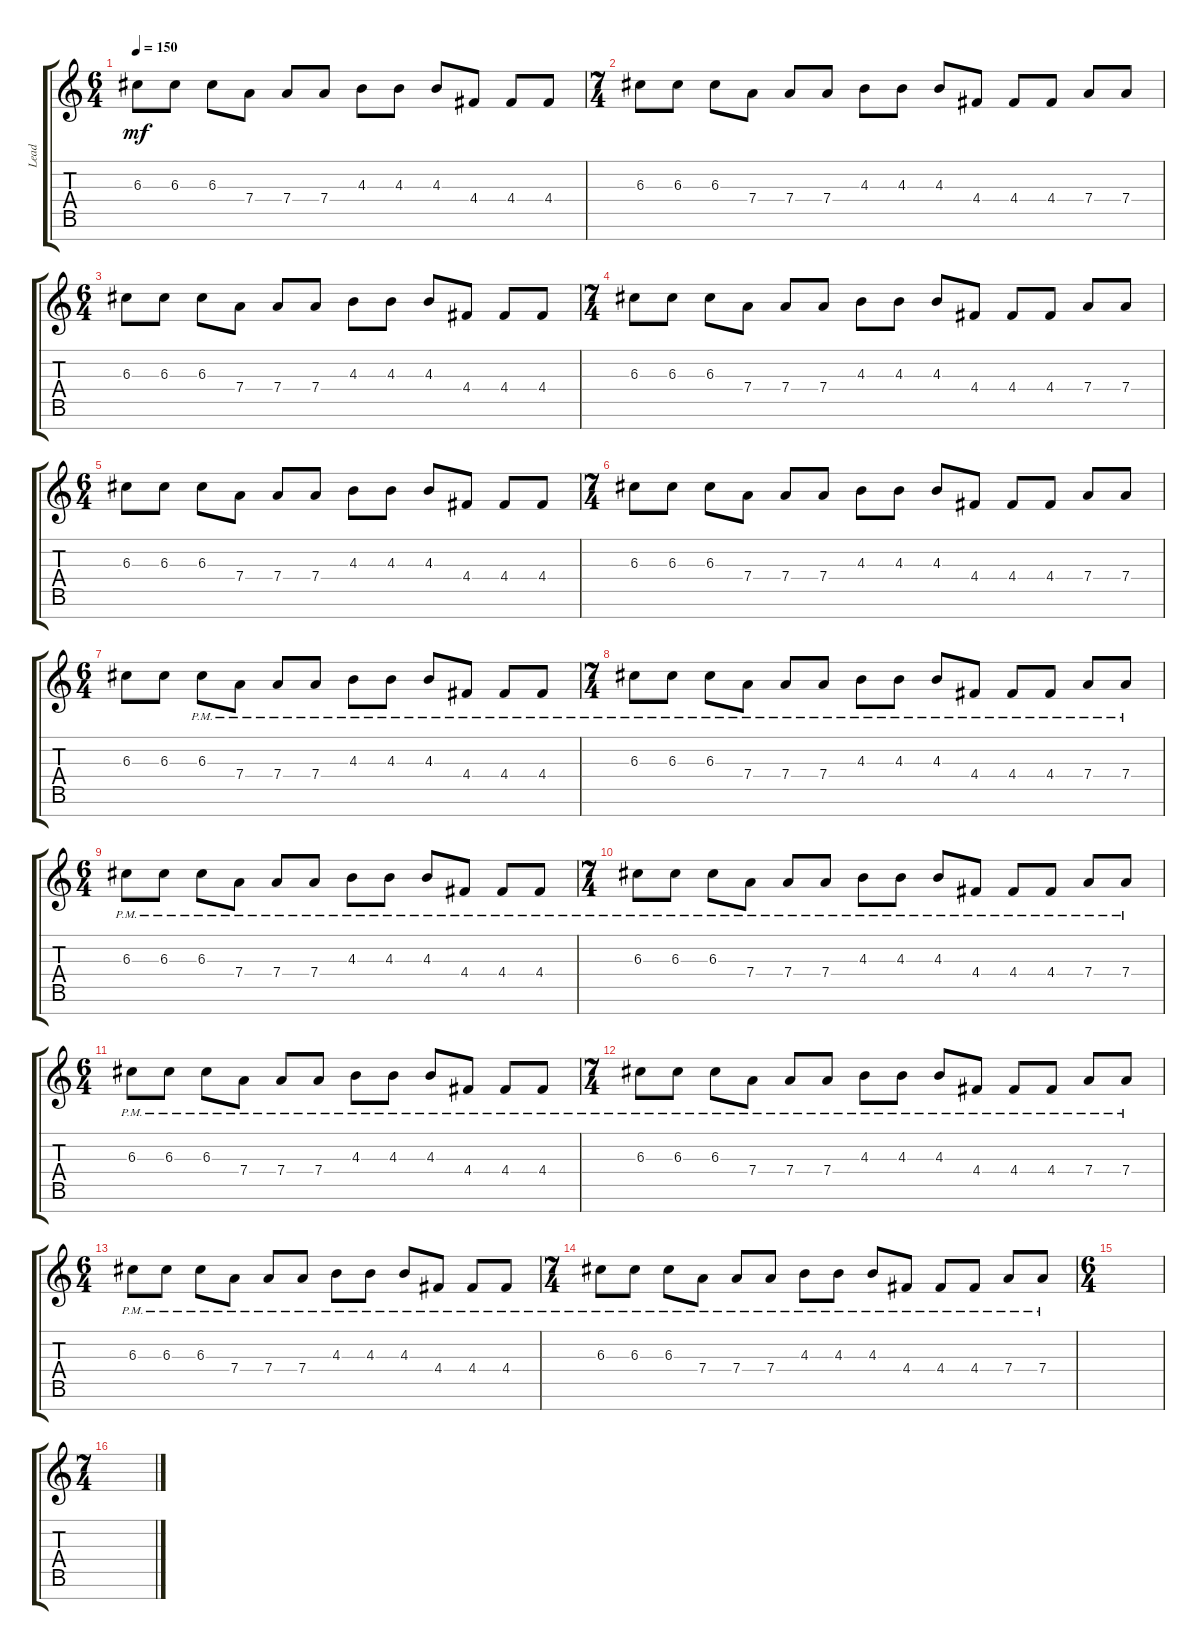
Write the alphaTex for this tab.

\track ("Lead" "Lead") {instrument distortionguitar}
\staff {score tabs}
\tuning (E4 B3 G3 D3 A2 E2 B1) {hide}
\ts (6 4)
\tempo 150
\clef g2
\ks c
6.3.8{dy mf} 6.3.8 6.3.8 7.4.8 7.4.8 7.4.8 4.3.8 4.3.8 4.3.8 4.4.8 4.4.8 4.4.8 |
\ts (7 4)
6.3.8 6.3.8 6.3.8 7.4.8 7.4.8 7.4.8 4.3.8 4.3.8 4.3.8 4.4.8 4.4.8 4.4.8 7.4.8 7.4.8 |
\ts (6 4)
6.3.8 6.3.8 6.3.8 7.4.8 7.4.8 7.4.8 4.3.8 4.3.8 4.3.8 4.4.8 4.4.8 4.4.8 |
\ts (7 4)
6.3.8 6.3.8 6.3.8 7.4.8 7.4.8 7.4.8 4.3.8 4.3.8 4.3.8 4.4.8 4.4.8 4.4.8 7.4.8 7.4.8 |
\ts (6 4)
6.3.8 6.3.8 6.3.8 7.4.8 7.4.8 7.4.8 4.3.8 4.3.8 4.3.8 4.4.8 4.4.8 4.4.8 |
\ts (7 4)
6.3.8 6.3.8 6.3.8 7.4.8 7.4.8 7.4.8 4.3.8 4.3.8 4.3.8 4.4.8 4.4.8 4.4.8 7.4.8 7.4.8 |
\ts (6 4)
6.3.8 6.3.8 6.3{pm}.8 7.4{pm}.8 7.4{pm}.8 7.4{pm}.8 4.3{pm}.8 4.3{pm}.8 4.3{pm}.8 4.4{pm}.8 4.4{pm}.8 4.4{pm}.8 |
\ts (7 4)
6.3{pm}.8 6.3{pm}.8 6.3{pm}.8 7.4{pm}.8 7.4{pm}.8 7.4{pm}.8 4.3{pm}.8 4.3{pm}.8 4.3{pm}.8 4.4{pm}.8 4.4{pm}.8 4.4{pm}.8 7.4{pm}.8 7.4{pm}.8 |
\ts (6 4)
6.3{pm}.8 6.3{pm}.8 6.3{pm}.8 7.4{pm}.8 7.4{pm}.8 7.4{pm}.8 4.3{pm}.8 4.3{pm}.8 4.3{pm}.8 4.4{pm}.8 4.4{pm}.8 4.4{pm}.8 |
\ts (7 4)
6.3{pm}.8 6.3{pm}.8 6.3{pm}.8 7.4{pm}.8 7.4{pm}.8 7.4{pm}.8 4.3{pm}.8 4.3{pm}.8 4.3{pm}.8 4.4{pm}.8 4.4{pm}.8 4.4{pm}.8 7.4{pm}.8 7.4{pm}.8 |
\ts (6 4)
6.3{pm}.8 6.3{pm}.8 6.3{pm}.8 7.4{pm}.8 7.4{pm}.8 7.4{pm}.8 4.3{pm}.8 4.3{pm}.8 4.3{pm}.8 4.4{pm}.8 4.4{pm}.8 4.4{pm}.8 |
\ts (7 4)
6.3{pm}.8 6.3{pm}.8 6.3{pm}.8 7.4{pm}.8 7.4{pm}.8 7.4{pm}.8 4.3{pm}.8 4.3{pm}.8 4.3{pm}.8 4.4{pm}.8 4.4{pm}.8 4.4{pm}.8 7.4{pm}.8 7.4{pm}.8 |
\ts (6 4)
6.3{pm}.8 6.3{pm}.8 6.3{pm}.8 7.4{pm}.8 7.4{pm}.8 7.4{pm}.8 4.3{pm}.8 4.3{pm}.8 4.3{pm}.8 4.4{pm}.8 4.4{pm}.8 4.4{pm}.8 |
\ts (7 4)
6.3{pm}.8 6.3{pm}.8 6.3{pm}.8 7.4{pm}.8 7.4{pm}.8 7.4{pm}.8 4.3{pm}.8 4.3{pm}.8 4.3{pm}.8 4.4{pm}.8 4.4{pm}.8 4.4{pm}.8 7.4{pm}.8 7.4{pm}.8 |
\ts (6 4)
|
\ts (7 4)
